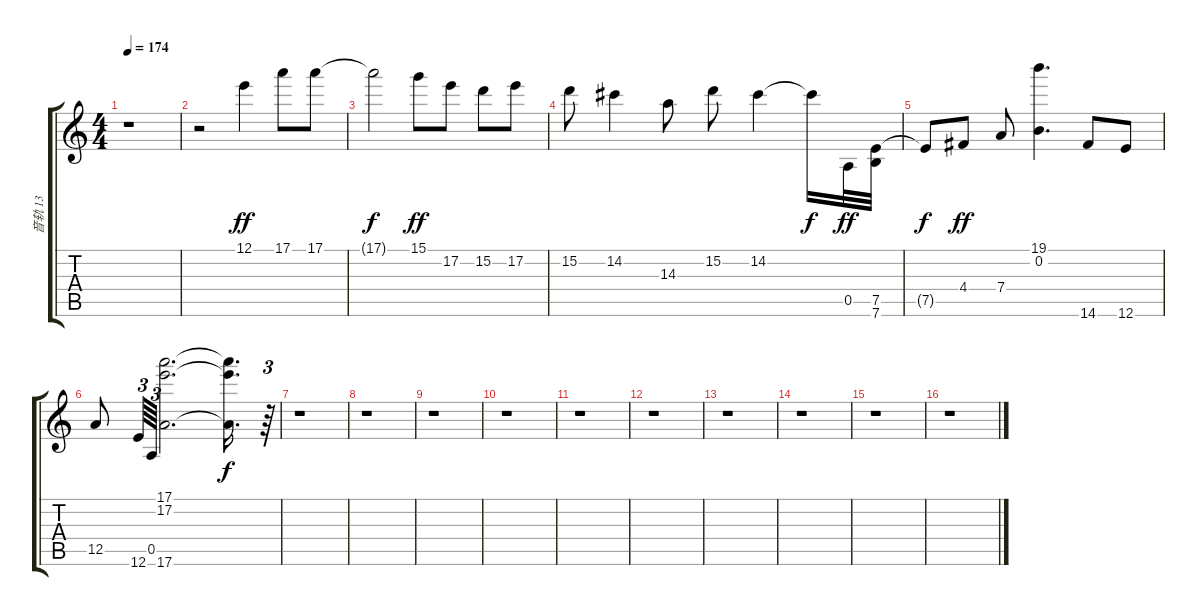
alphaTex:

\track ("音轨 13" "音轨 13") {instrument distortionguitar}
\staff {score tabs}
\tuning (E4 B3 G3 D3 A2 E2) {hide}
\ts (4 4)
\tempo 174
\clef g2
\ks c
r.1{dy f} |
r.2 12.1.4{dy ff} 17.1.8 17.1.8 |
17.1{t}.2{dy f} 15.1.8{dy ff} 17.2.8 15.2.8 17.2.8 |
15.2.8 14.2.4 14.3.8 15.2.8 14.2.4 14.2{t}.16{dy f} 0.5.32{dy ff} (7.5 7.6).32 |
7.5{t}.8{dy f} 4.4.8{dy ff} 7.4.8 (19.1 0.2).4{d} 14.6.8 12.6.8 |
12.5.8 12.6.64{tu (3 2)} 0.5.64{tu (3 2)} (17.1 17.2 17.6).2{d} (17.1{t} 17.2{t} 17.6{t}).16{d dy f} r.64{tu (3 2)} |
r.1 |
r.1 |
r.1 |
r.1 |
r.1 |
r.1 |
r.1 |
r.1 |
r.1 |
r.1
